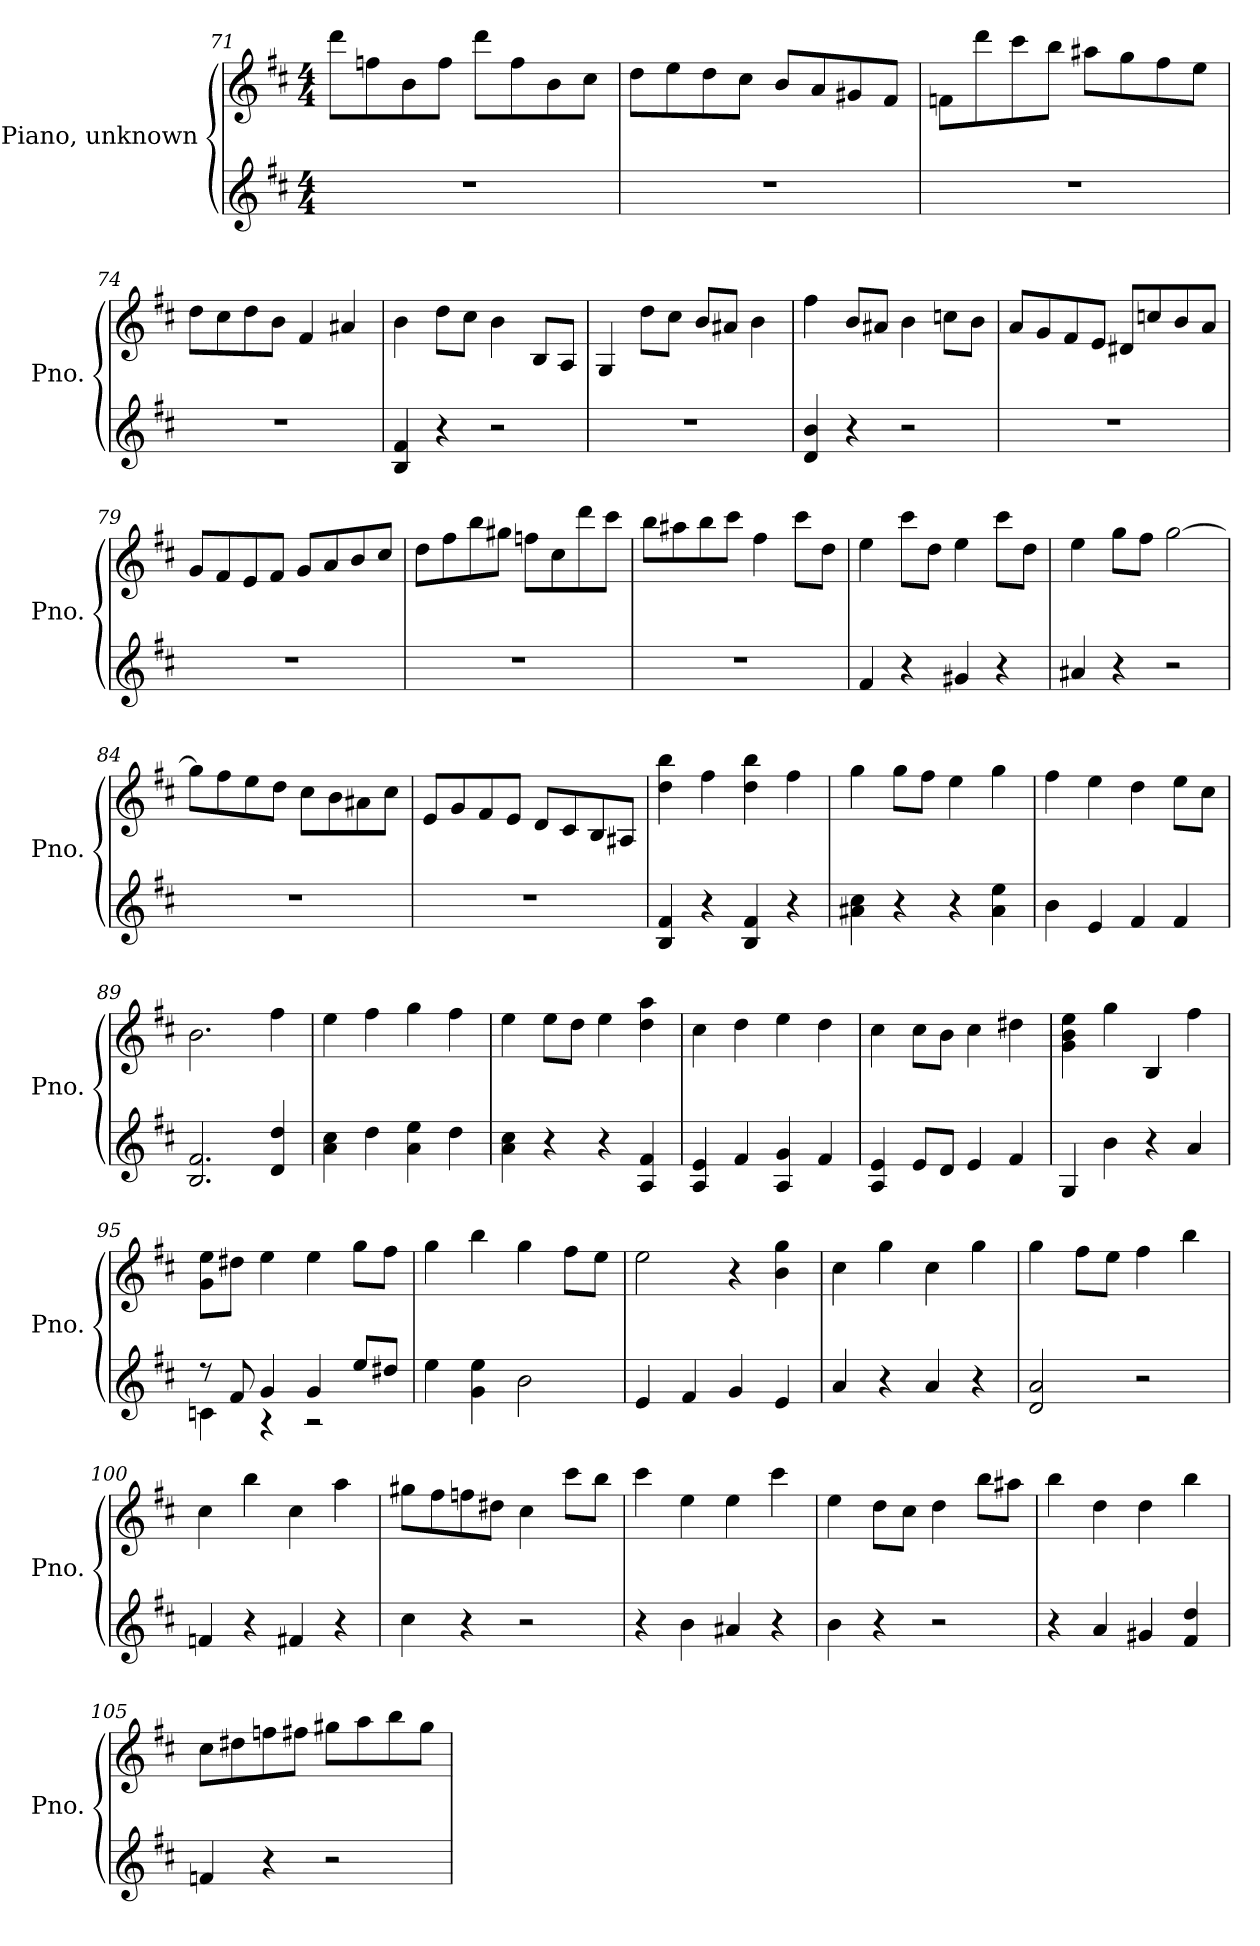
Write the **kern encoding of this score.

**kern	**kern
*part1	*part1
*staff2	*staff1
*I"Piano, unknown	*
*I'Pno.	*
*clefG2	*clefG2
*k[f#c#]	*k[f#c#]
*M4/4	*M4/4
=71	=71
1r	8ddd\L
.	8ffn\
.	8b\
.	8ff\J
.	8ddd\L
.	8ff\
.	8b\
.	8cc#\J
=72	=72
1r	8dd\L
.	8ee\
.	8dd\
.	8cc#\J
.	8b/L
.	8a/
.	8g#X/
.	8f#/J
=73	=73
1r	8fn\L
.	8ddd\
.	8ccc#\
.	8bb\J
.	8aa#X\L
.	8gg\
.	8ff#\
.	8ee\J
!!LO:PB:g=z
=74	=74
1r	8dd\L
.	8cc#\
.	8dd\
.	8b\J
.	4f#/
.	4a#X/
=75	=75
4B/ 4f#/	4b\
4r	8dd\L
.	8cc#\J
2r	4b\
.	8B/L
.	8A/J
=76	=76
1r	4G/
.	8dd\L
.	8cc#\J
.	8b/L
.	8a#X/J
.	4b\
=77	=77
4d/ 4b/	4ff#\
4r	8b/L
.	8a#X/J
2r	4b\
.	8ccn\L
.	8b\J
=78	=78
1r	8a/L
.	8g/
.	8f#/
.	8e/J
.	8d#X/L
.	8ccn/
.	8b/
.	8a/J
!!LO:LB:g=z
=79	=79
1r	8g/L
.	8f#/
.	8e/
.	8f#/J
.	8g/L
.	8a/
.	8b/
.	8cc#/J
=80	=80
1r	8dd\L
.	8ff#\
.	8bb\
.	8gg#X\J
.	8ffn\L
.	8cc#\
.	8ddd\
.	8ccc#\J
=81	=81
1r	8bb\L
.	8aa#X\
.	8bb\
.	8ccc#\J
.	4ff#\
.	8ccc#\L
.	8dd\J
=82	=82
4f#/	4ee\
4r	8ccc#\L
.	8dd\J
4g#X/	4ee\
4r	8ccc#\L
.	8dd\J
=83	=83
4a#X/	4ee\
4r	8gg\L
.	8ff#\J
2r	[2gg\
!!LO:LB:g=z
=84	=84
1r	8gg\L]
.	8ff#\
.	8ee\
.	8dd\J
.	8cc#\L
.	8b\
.	8a#X\
.	8cc#\J
=85	=85
1r	8e/L
.	8g/
.	8f#/
.	8e/J
.	8d/L
.	8c#/
.	8B/
.	8A#X/J
=86	=86
4B/ 4f#/	4dd\ 4bb\
4r	4ff#\
4B/ 4f#/	4dd\ 4bb\
4r	4ff#\
=87	=87
4a#X\ 4cc#\	4gg\
4r	8gg\L
.	8ff#\J
4r	4ee\
4a#\ 4ee\	4gg\
=88	=88
4b\	4ff#\
4e/	4ee\
4f#/	4dd\
4f#/	8ee\L
.	8cc#\J
=89	=89
2.B/ 2.f#/	2.b\
4d/ 4dd/	4ff#\
=90	=90
4a\ 4cc#\	4ee\
4dd\	4ff#\
4a\ 4ee\	4gg\
4dd\	4ff#\
!!LO:LB:g=z
=91	=91
4a\ 4cc#\	4ee\
4r	8ee\L
.	8dd\J
4r	4ee\
4A/ 4f#/	4dd\ 4aa\
=92	=92
4A/ 4e/	4cc#\
4f#/	4dd\
4A/ 4g/	4ee\
4f#/	4dd\
=93	=93
4A/ 4e/	4cc#\
8e/L	8cc#\L
8d/J	8b\J
4e/	4cc#\
4f#/	4dd#X\
=94	=94
4G/	4g\ 4b\ 4ee\
4b\	4gg\
4r	4B/
4a/	4ff#\
=95	=95
*^	*
8r	4cn\	8g\ 8ee\L
8f#/	.	8dd#X\J
4g/	4r	4ee\
4g/	2r	4ee\
8ee/L	.	8gg\L
8dd#X/J	.	8ff#\J
*v	*v	*
=96	=96
4ee\	4gg\
4g\ 4ee\	4bb\
2b\	4gg\
.	8ff#\L
.	8ee\J
=97	=97
4e/	2ee\
4f#/	.
4g/	4r
4e/	4b\ 4gg\
!!LO:LB:g=z
=98	=98
4a/	4cc#\
4r	4gg\
4a/	4cc#\
4r	4gg\
=99	=99
2d/ 2a/	4gg\
.	8ff#\L
.	8ee\J
2r	4ff#\
.	4bb\
=100	=100
4fn/	4cc#\
4r	4bb\
4f#X/	4cc#\
4r	4aa\
=101	=101
4cc#\	8gg#X\L
.	8ff#\
4r	8ffn\
.	8dd#X\J
2r	4cc#\
.	8ccc#\L
.	8bb\J
=102	=102
4r	4ccc#\
4b\	4ee\
4a#X/	4ee\
4r	4ccc#\
=103	=103
4b\	4ee\
4r	8dd\L
.	8cc#\J
2r	4dd\
.	8bb\L
.	8aa#X\J
!!LO:LB:g=z
=104	=104
4r	4bb\
4a/	4dd\
4g#X/	4dd\
4f#/ 4dd/	4bb\
=105	=105
4fn/	8cc#\L
.	8dd#X\
4r	8ffn\
.	8ff#X\J
2r	8gg#X\L
.	8aa\
.	8bb\
.	8gg#\J
=	=
*-	*-
